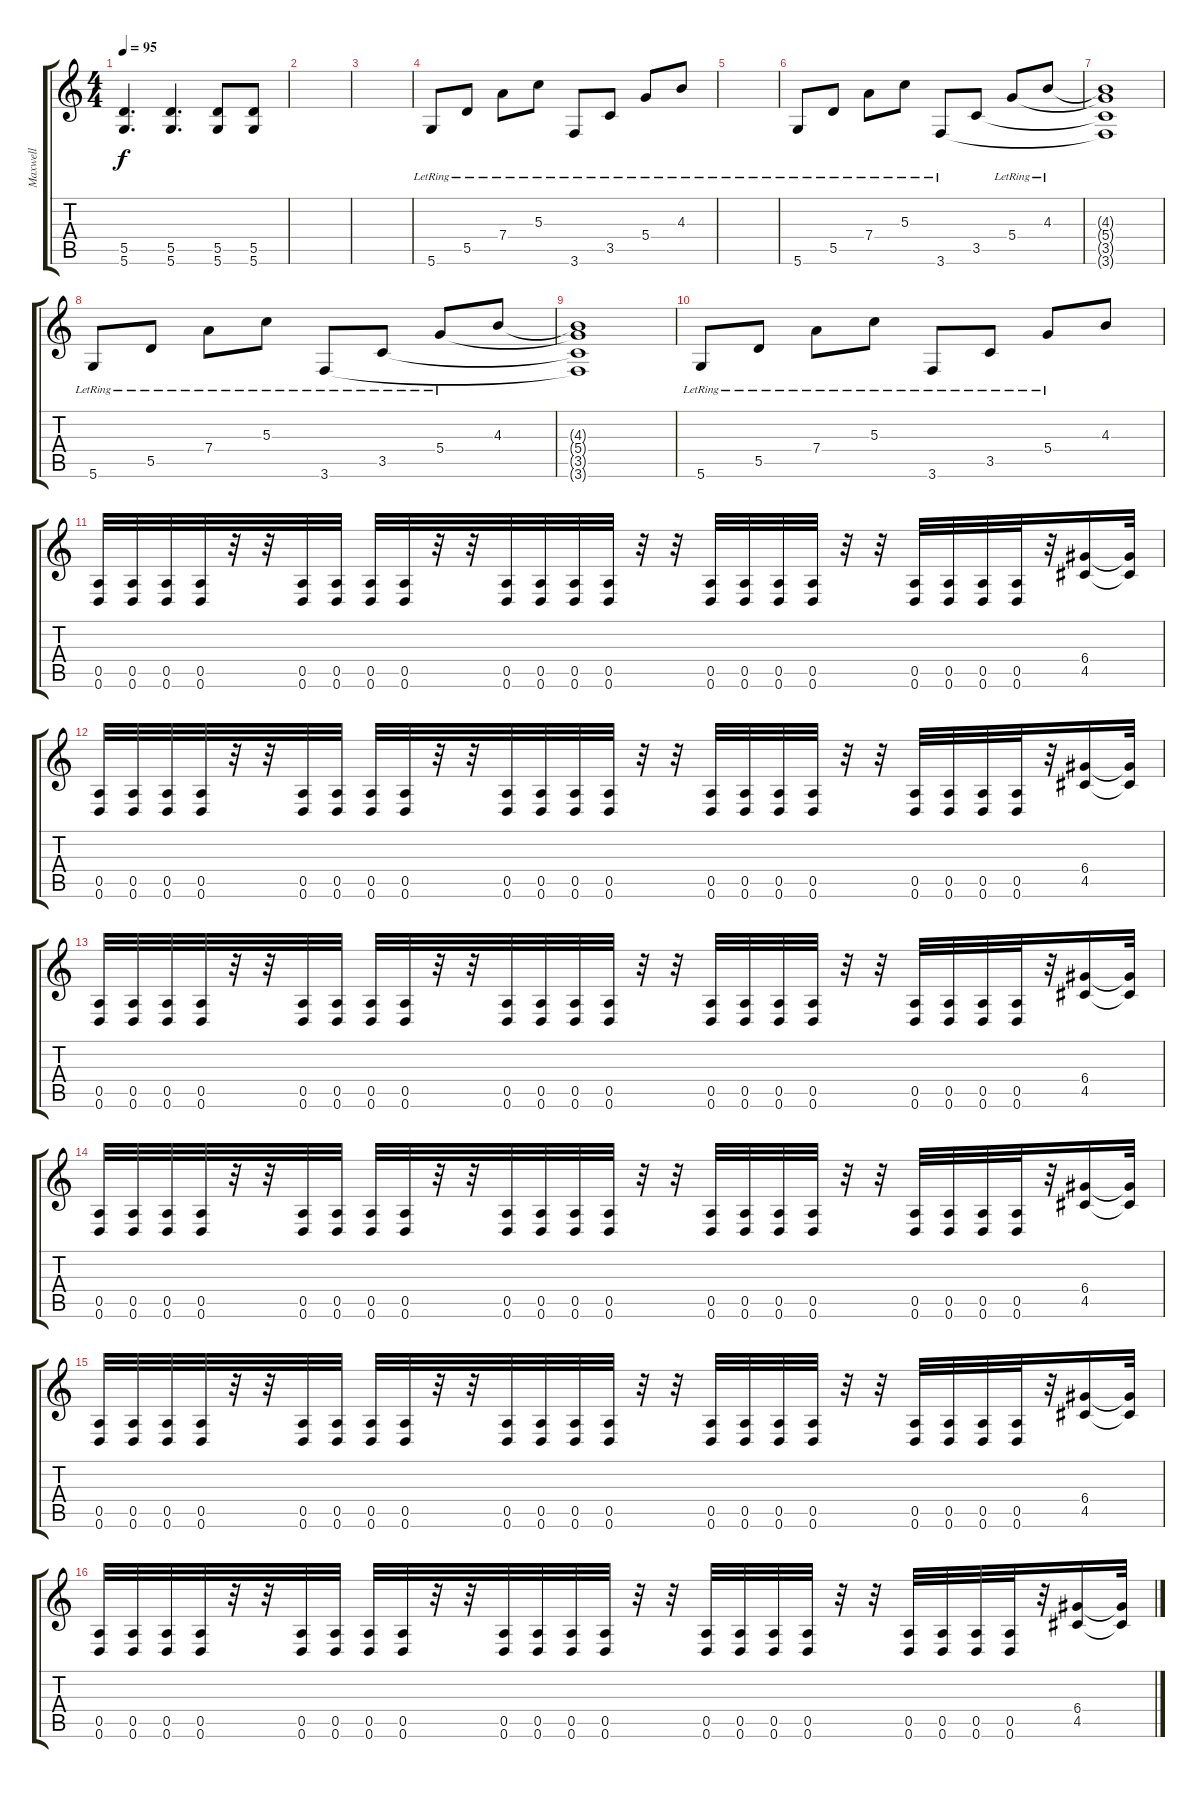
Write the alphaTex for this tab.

\track ("Maxwell" "Maxwell") {instrument distortionguitar}
\staff {score tabs}
\tuning (E4 B3 G3 D3 A2 D2) {hide}
\ts (4 4)
\tempo 95
\clef g2
\ks c
(5.5 5.6).4{d dy f} (5.5 5.6).4{d} (5.5 5.6).8 (5.5 5.6).8 |
|
|
5.6{lr}.8 5.5{lr}.8 7.4{lr}.8 5.3{lr}.8 3.6{lr}.8 3.5{lr}.8 5.4{lr}.8 4.3{lr}.8 |
|
5.6{lr}.8 5.5{lr}.8 7.4{lr}.8 5.3{lr}.8 3.6{lr}.8 3.5.8 5.4{lr}.8 4.3{lr}.8 |
(4.3{t} 5.4{t} 3.5{t} 3.6{t}).1 |
5.6{lr}.8 5.5{lr}.8 7.4{lr}.8 5.3{lr}.8 3.6{lr}.8 3.5{lr}.8 5.4{lr}.8 4.3.8 |
(4.3{t} 5.4{t} 3.5{t} 3.6{t}).1 |
5.6{lr}.8 5.5{lr}.8 7.4{lr}.8 5.3{lr}.8 3.6{lr}.8 3.5{lr}.8 5.4{lr}.8 4.3.8 |
(0.5 0.6).32{instrument overdrivenguitar} (0.5 0.6).32 (0.5 0.6).32 (0.5 0.6).32 r.32 r.32 (0.5 0.6).32 (0.5 0.6).32 (0.5 0.6).32 (0.5 0.6).32 r.32 r.32 (0.5 0.6).32 (0.5 0.6).32 (0.5 0.6).32 (0.5 0.6).32 r.32 r.32 (0.5 0.6).32 (0.5 0.6).32 (0.5 0.6).32 (0.5 0.6).32 r.32 r.32 (0.5 0.6).32 (0.5 0.6).32 (0.5 0.6).32 (0.5 0.6).32 r.32 (6.4 4.5).16 (6.4{t} 4.5{t}).32 |
(0.5 0.6).32{instrument overdrivenguitar} (0.5 0.6).32 (0.5 0.6).32 (0.5 0.6).32 r.32 r.32 (0.5 0.6).32 (0.5 0.6).32 (0.5 0.6).32 (0.5 0.6).32 r.32 r.32 (0.5 0.6).32 (0.5 0.6).32 (0.5 0.6).32 (0.5 0.6).32 r.32 r.32 (0.5 0.6).32 (0.5 0.6).32 (0.5 0.6).32 (0.5 0.6).32 r.32 r.32 (0.5 0.6).32 (0.5 0.6).32 (0.5 0.6).32 (0.5 0.6).32 r.32 (6.4 4.5).16 (6.4{t} 4.5{t}).32 |
(0.5 0.6).32{instrument overdrivenguitar} (0.5 0.6).32 (0.5 0.6).32 (0.5 0.6).32 r.32 r.32 (0.5 0.6).32 (0.5 0.6).32 (0.5 0.6).32 (0.5 0.6).32 r.32 r.32 (0.5 0.6).32 (0.5 0.6).32 (0.5 0.6).32 (0.5 0.6).32 r.32 r.32 (0.5 0.6).32 (0.5 0.6).32 (0.5 0.6).32 (0.5 0.6).32 r.32 r.32 (0.5 0.6).32 (0.5 0.6).32 (0.5 0.6).32 (0.5 0.6).32 r.32 (6.4 4.5).16 (6.4{t} 4.5{t}).32 |
(0.5 0.6).32{instrument overdrivenguitar} (0.5 0.6).32 (0.5 0.6).32 (0.5 0.6).32 r.32 r.32 (0.5 0.6).32 (0.5 0.6).32 (0.5 0.6).32 (0.5 0.6).32 r.32 r.32 (0.5 0.6).32 (0.5 0.6).32 (0.5 0.6).32 (0.5 0.6).32 r.32 r.32 (0.5 0.6).32 (0.5 0.6).32 (0.5 0.6).32 (0.5 0.6).32 r.32 r.32 (0.5 0.6).32 (0.5 0.6).32 (0.5 0.6).32 (0.5 0.6).32 r.32 (6.4 4.5).16 (6.4{t} 4.5{t}).32 |
(0.5 0.6).32{instrument overdrivenguitar} (0.5 0.6).32 (0.5 0.6).32 (0.5 0.6).32 r.32 r.32 (0.5 0.6).32 (0.5 0.6).32 (0.5 0.6).32 (0.5 0.6).32 r.32 r.32 (0.5 0.6).32 (0.5 0.6).32 (0.5 0.6).32 (0.5 0.6).32 r.32 r.32 (0.5 0.6).32 (0.5 0.6).32 (0.5 0.6).32 (0.5 0.6).32 r.32 r.32 (0.5 0.6).32 (0.5 0.6).32 (0.5 0.6).32 (0.5 0.6).32 r.32 (6.4 4.5).16 (6.4{t} 4.5{t}).32 |
(0.5 0.6).32{instrument overdrivenguitar} (0.5 0.6).32 (0.5 0.6).32 (0.5 0.6).32 r.32 r.32 (0.5 0.6).32 (0.5 0.6).32 (0.5 0.6).32 (0.5 0.6).32 r.32 r.32 (0.5 0.6).32 (0.5 0.6).32 (0.5 0.6).32 (0.5 0.6).32 r.32 r.32 (0.5 0.6).32 (0.5 0.6).32 (0.5 0.6).32 (0.5 0.6).32 r.32 r.32 (0.5 0.6).32 (0.5 0.6).32 (0.5 0.6).32 (0.5 0.6).32 r.32 (6.4 4.5).16 (6.4{t} 4.5{t}).32
